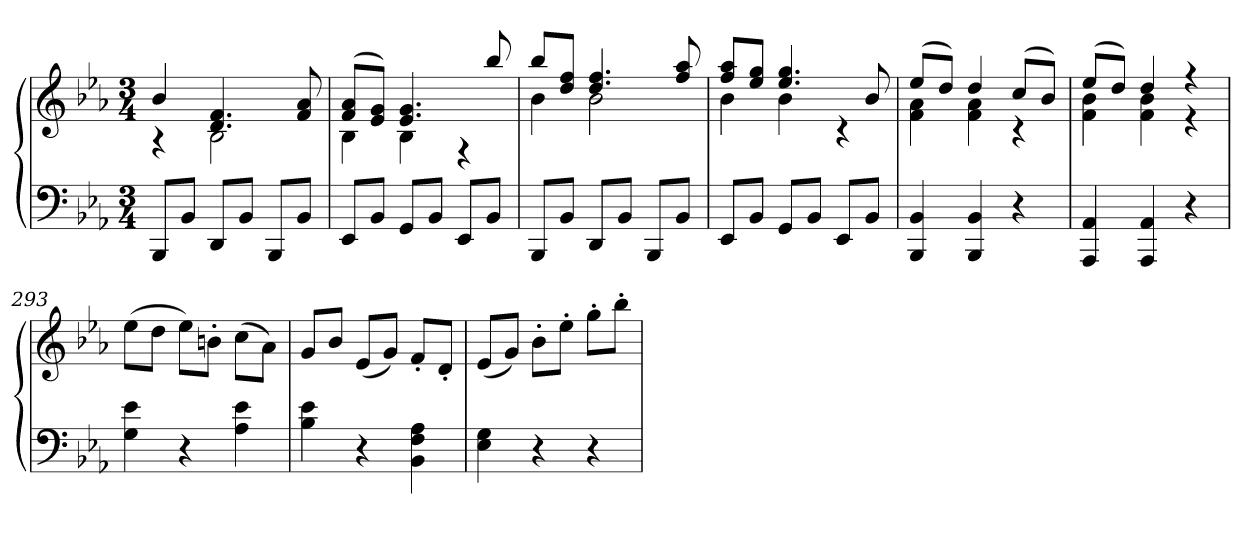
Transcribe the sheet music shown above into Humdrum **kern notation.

**kern	**kern
*part1	*part1
*staff2	*staff1
*clefF4	*clefG2
*k[b-e-a-]	*k[b-e-a-]
*E-:	*E-:
*M3/4	*M3/4
=	=
*	*^
8BBB-L	4b-	4r
8BB-J	.	.
8DDL	4.d 4.f	2B-
8BB-J	.	.
8BBB-L	.	.
8BB-J	8f 8a-	.
=288	=288	=288
8EE-L	(8f 8a-L	4B-
8BB-J	8e- 8gJ)	.
8GGL	4.e- 4.g	4B-
8BB-J	.	.
8EE-L	.	4r
8BB-J	8bb-	.
=289	=289	=289
8BBB-L	8bb-L	4b-
8BB-J	8dd 8ffJ	.
8DDL	4.dd 4.ff	2b-
8BB-J	.	.
8BBB-L	.	.
8BB-J	8ff 8aa-	.
=290	=290	=290
8EE-L	8ff 8aa-L	4b-
8BB-J	8ee- 8ggJ	.
8GGL	4.ee- 4.gg	4b-
8BB-J	.	.
8EE-L	.	4r
8BB-J	8b-	.
=291	=291	=291
4BBB- 4BB-	(8ee-L	4f 4a-
.	8ddJ)	.
4BBB- 4BB-	4dd	4f 4a-
4r	(8ccL	4r
.	8b-J)	.
=292	=292	=292
4AAA- 4AA-	(8ee-L	4f 4b-
.	8ddJ)	.
4AAA- 4AA-	4dd	4f 4b-
4r	4r	4r
*	*v	*v
=293	=293
4G 4e-	(8ee-L
.	8ddJ
4r	8ee-L)
.	8bn'J
4A- 4e-	(8ccL
.	8a-J)
=294	=294
4B- 4e-	8gL
.	8b-J
4r	(8e-L
.	8gJ)
4BB- 4F 4A-	8f'L
.	8d'J
=295	=295
4E- 4G	(8e-L
.	8gJ)
4r	8b-'L
.	8ee-'J
4r	8gg'L
.	8bb-'J
=	=
*-	*-
